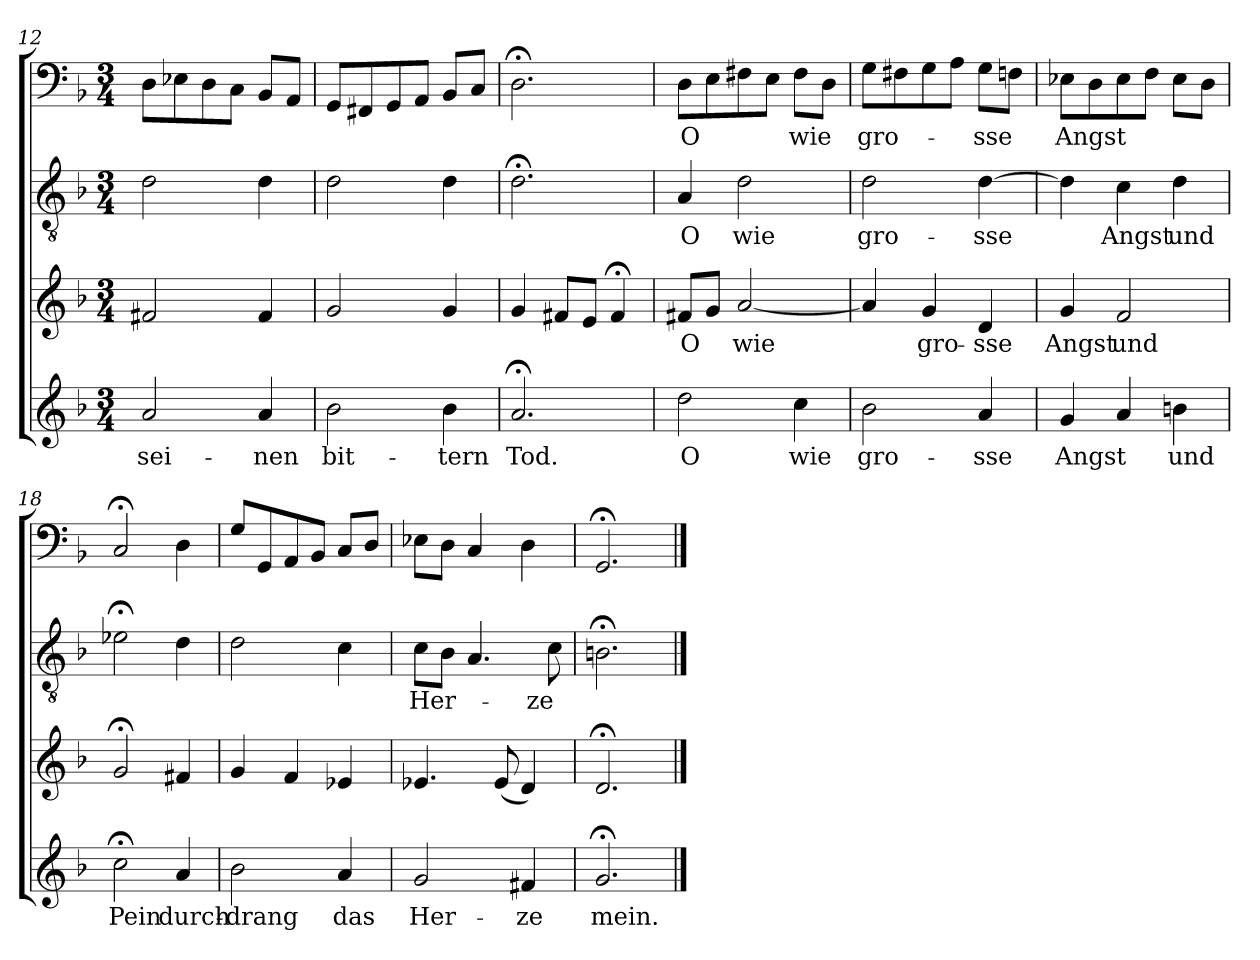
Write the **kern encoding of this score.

**kern	**text	**kern	**text	**kern	**text	**kern	**text
*part4	*part4	*part3	*part3	*part2	*part2	*part1	*part1
*staff4	*staff4	*staff3	*staff3	*staff2	*staff2	*staff1	*staff1
*clefG2	*	*clefG2	*	*clefGv2	*	*clefF4	*
*k[b-]	*	*k[b-]	*	*k[b-]	*	*k[b-]	*
*d:	*	*d:	*	*d:	*	*d:	*
*M3/4	*	*M3/4	*	*M3/4	*	*M3/4	*
=12	=12	=12	=12	=12	=12	=12	=12
2a/	sei-	2f#X/	.	2d\	.	8D\L	.
.	.	.	.	.	.	8E-X\	.
.	.	.	.	.	.	8D\	.
.	.	.	.	.	.	8C\J	.
4a/	-nen	4f#/	.	4d\	.	8BB-/L	.
.	.	.	.	.	.	8AA/J	.
=13	=13	=13	=13	=13	=13	=13	=13
2b-\	bit-	2g/	.	2d\	.	8GG/L	.
.	.	.	.	.	.	8FF#X/	.
.	.	.	.	.	.	8GG/	.
.	.	.	.	.	.	8AA/J	.
4b-\	-tern	4g/	.	4d\	.	8BB-/L	.
.	.	.	.	.	.	8C/J	.
=14	=14	=14	=14	=14	=14	=14	=14
2.a;</	Tod.	4g/	.	2.d;<\	.	2.D;<\	.
.	.	8f#X/L	.	.	.	.	.
.	.	8e/J	.	.	.	.	.
.	.	4f#;</	.	.	.	.	.
=15	=15	=15	=15	=15	=15	=15	=15
2dd\	O	8f#X/L	O	4A/	O	8D\L	O
.	.	8g/J	.	.	.	8E\	.
.	.	[2a/	wie	2d\	wie	8F#X\	.
.	.	.	.	.	.	8E\J	.
4cc\	wie	.	.	.	.	8F#\L	wie
.	.	.	.	.	.	8D\J	.
=16	=16	=16	=16	=16	=16	=16	=16
2b-\	gro-	4a/]	.	2d\	gro-	8G\L	gro-
.	.	.	.	.	.	8F#X\	.
.	.	4g/	gro-	.	.	8G\	.
.	.	.	.	.	.	8A\J	.
4a/	-sse	4d/	-sse	[4d\	-sse	8G\L	-sse
.	.	.	.	.	.	8Fn\J	.
=17	=17	=17	=17	=17	=17	=17	=17
4g/	Angst	4g/	Angst	4d\]	.	8E-X\L	Angst
.	.	.	.	.	.	8D\	.
4a/	.	2f/	und	4c\	Angst	8E-\	.
.	.	.	.	.	.	8F\J	.
4bn\	und	.	.	4d\	und	8E-\L	.
.	.	.	.	.	.	8D\J	.
=18	=18	=18	=18	=18	=18	=18	=18
2cc;<\	Pein	2g;</	.	2e-X;<\	.	2C;</	.
4a/	durch-	4f#X/	.	4d\	.	4D\	.
=19	=19	=19	=19	=19	=19	=19	=19
2b-\	-drang	4g/	.	2d\	.	8G/L	.
.	.	.	.	.	.	8GG/	.
.	.	4f/	.	.	.	8AA/	.
.	.	.	.	.	.	8BB-/J	.
4a/	das	4e-X/	.	4c\	.	8C/L	.
.	.	.	.	.	.	8D/J	.
=20	=20	=20	=20	=20	=20	=20	=20
2g/	Her-	4.e-X/	.	8c\L	Her-	8E-X\L	.
.	.	.	.	8B-\J	.	8D\J	.
.	.	.	.	4.A/	.	4C/	.
.	.	(8e-/	.	.	.	.	.
4f#X/	-ze	4d/)	.	.	.	4D\	.
.	.	.	.	8c\	-ze	.	.
=21	=21	=21	=21	=21	=21	=21	=21
2.g;</	mein.	2.d;</	.	2.Bn;<\	.	2.GG;</	.
==	==	==	==	==	==	==	==
*-	*-	*-	*-	*-	*-	*-	*-
